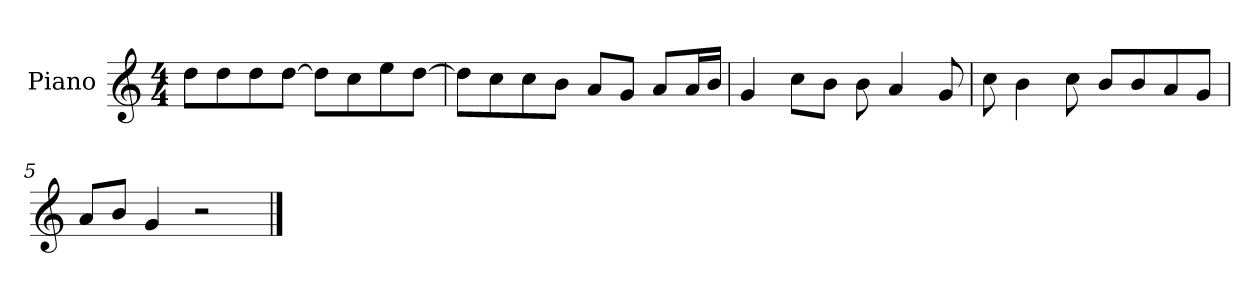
**kern
*part1
*staff1
*I"Piano
*I'P-no
*clefG2
*k[]
*M4/4
*MM90
=1
8dd\L
8dd\
8dd\
[8dd\J
8dd\L]
8cc\
8ee\
[8dd\J
=2
8dd\L]
8cc\
8cc\
8b\J
8a/L
8g/J
8a/L
16a/L
16b/JJ
=3
4g/
8cc\L
8b\J
8b\
4a/
8g/
=4
8cc\
4b\
8cc\
8b/L
8b/
8a/
8g/J
=5
8a/L
8b/J
4g/
2r
==
*-
